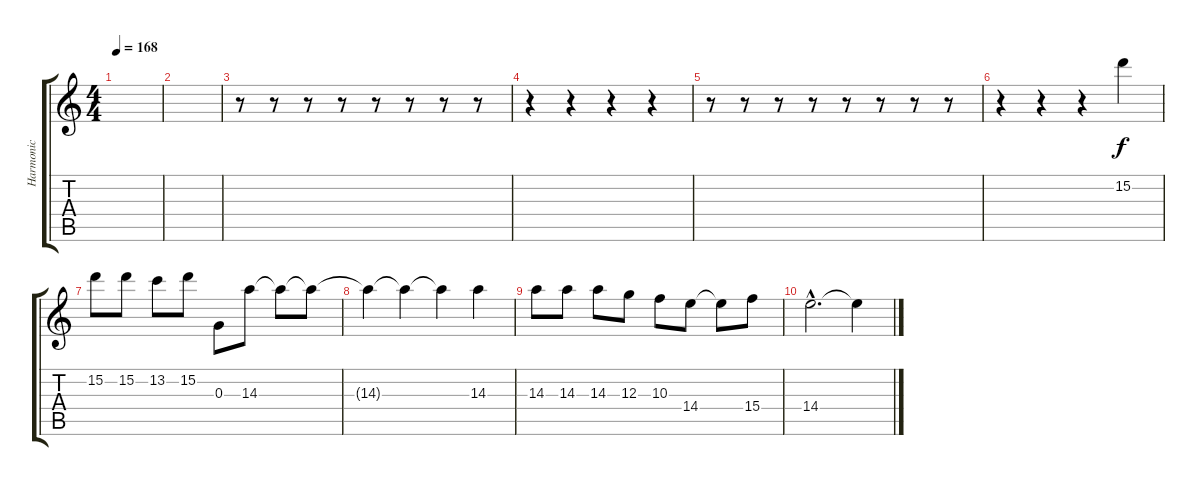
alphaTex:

\track ("Harmonic" "Harmonic") {instrument distortionguitar}
\staff {score tabs}
\tuning (E4 B3 G3 D3 A2 D2) {hide}
\ts (4 4)
\tempo 168
\clef g2
\ks c
|
|
r.8 r.8 r.8 r.8 r.8 r.8 r.8 r.8 |
r.4 r.4 r.4 r.4 |
r.8 r.8 r.8 r.8 r.8 r.8 r.8 r.8 |
r.4 r.4 r.4 15.2.4 |
15.2.8 15.2.8 13.2.8 15.2.8 0.3.8 14.3.8 14.3{t}.8 14.3{t}.8 |
14.3{t}.4 14.3{t}.4 14.3{t}.4 14.3.4 |
14.3.8 14.3.8 14.3.8 12.3.8 10.3.8 14.4.8 14.4{t}.8 15.4.8 |
14.4{hac}.2{d} 14.4{t}.4
